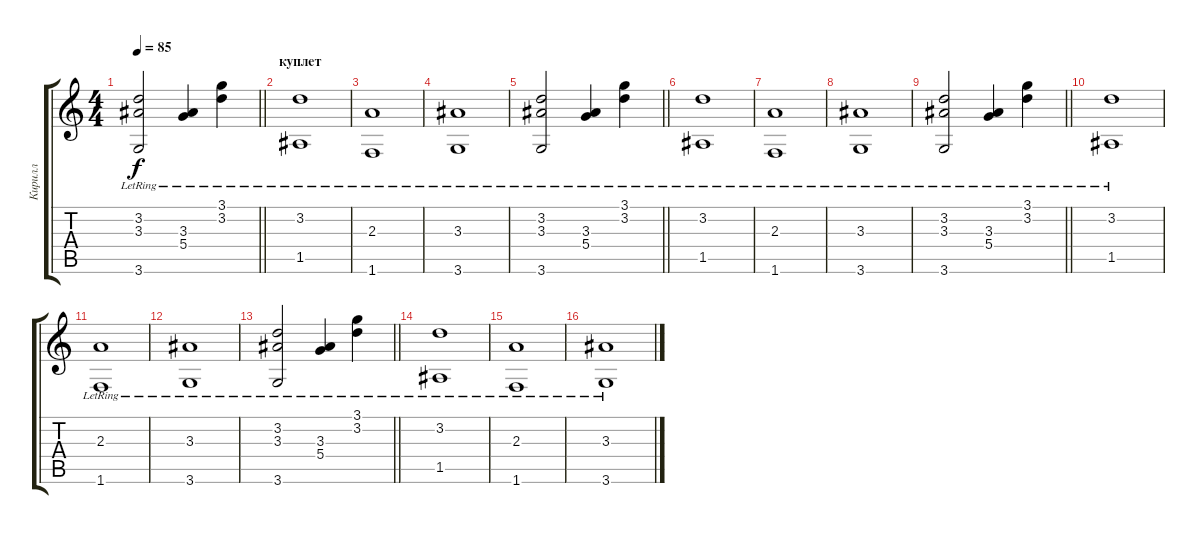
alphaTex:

\track ("Кирилл" "Кирилл") {instrument electricguitarjazz}
\staff {score tabs}
\tuning (E4 B3 G3 D3 A2 E2) {hide}
\ts (4 4)
\tempo 85
\clef g2
\barLineRight lightlight
\ks c
(3.2{lr} 3.3{lr} 3.6{lr}).2{dy f} (3.3{lr} 5.4).4 (3.1{lr} 3.2{lr}).4 |
\section ("" "куплет")
(3.2{lr} 1.5{lr}).1 |
(2.3{lr} 1.6{lr}).1 |
(3.3{lr} 3.6{lr}).1 |
\barLineRight lightlight
(3.2{lr} 3.3{lr} 3.6{lr}).2 (3.3{lr} 5.4).4 (3.1{lr} 3.2{lr}).4 |
(3.2{lr} 1.5{lr}).1 |
(2.3{lr} 1.6{lr}).1 |
(3.3{lr} 3.6{lr}).1 |
\barLineRight lightlight
(3.2{lr} 3.3{lr} 3.6{lr}).2 (3.3{lr} 5.4).4 (3.1{lr} 3.2{lr}).4 |
(3.2{lr} 1.5{lr}).1 |
(2.3{lr} 1.6{lr}).1 |
(3.3{lr} 3.6{lr}).1 |
\barLineRight lightlight
(3.2{lr} 3.3{lr} 3.6{lr}).2 (3.3{lr} 5.4).4 (3.1{lr} 3.2{lr}).4 |
(3.2{lr} 1.5{lr}).1 |
(2.3{lr} 1.6{lr}).1 |
(3.3{lr} 3.6{lr}).1
